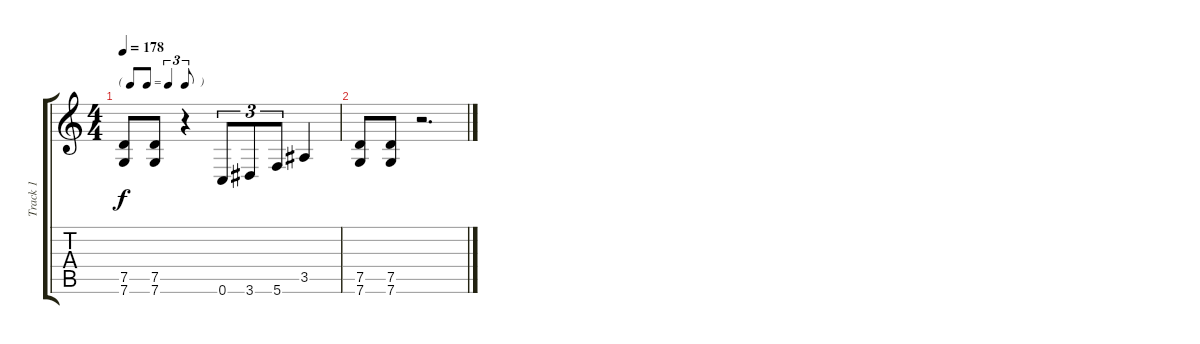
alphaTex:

\track ("Track 1" "Track 1") {instrument distortionguitar}
\staff {score tabs}
\tuning (D4 A3 F3 C3 G2 C2) {hide}
\ts (4 4)
\tf triplet8th
\tempo 178
\clef g2
\ks c
(7.5 7.6).8{dy f} (7.5 7.6).8 r.4 0.6.8{tu (3 2)} 3.6.8{tu (3 2)} 5.6.8{tu (3 2)} 3.5.4 |
(7.5 7.6).8 (7.5 7.6).8 r.2{d}
